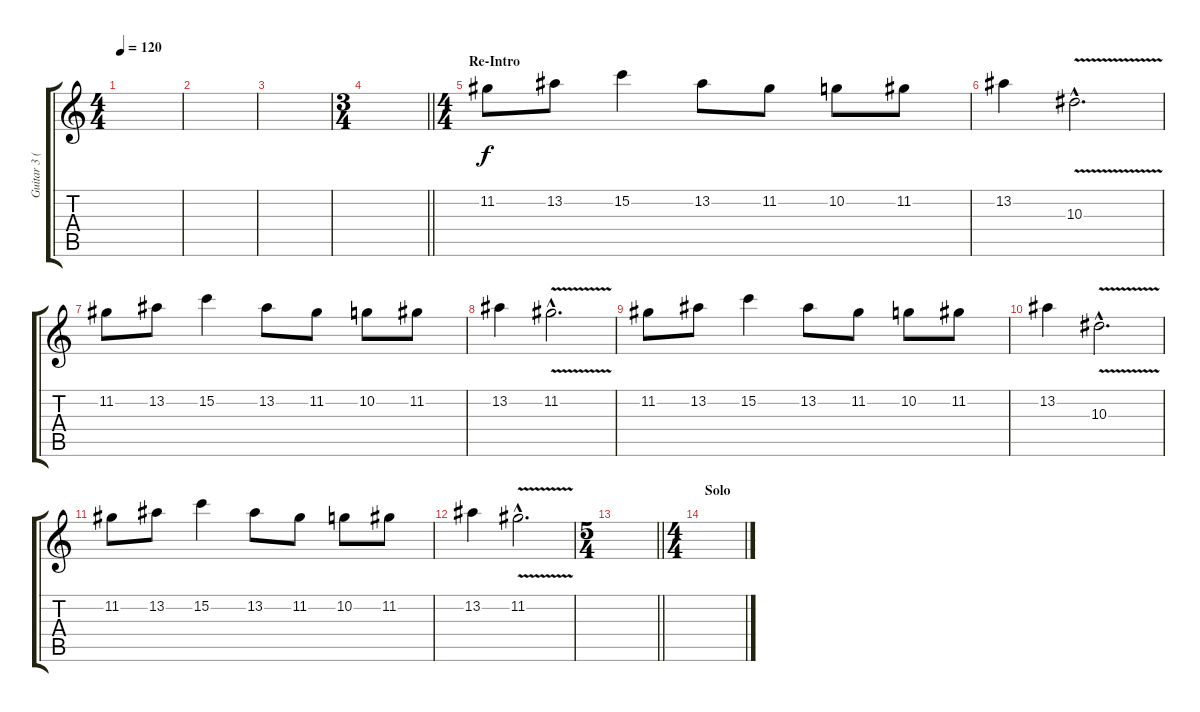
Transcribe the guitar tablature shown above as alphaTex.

\track ("Guitar 3 (Overdub)" "Guitar 3 (") {instrument overdrivenguitar}
\staff {score tabs}
\tuning (D4 A3 F3 C3 G2 C2) {hide}
\ts (4 4)
\tempo 120
\clef g2
\ks c
|
|
|
\ts (3 4)
\barLineRight lightlight
|
\ts (4 4)
\section ("" "Re-Intro")
11.2.8 13.2.8 15.2.4 13.2.8 11.2.8 10.2.8 11.2.8 |
13.2.4 10.3{v hac}.2{d} |
11.2.8 13.2.8 15.2.4 13.2.8 11.2.8 10.2.8 11.2.8 |
13.2.4 11.2{v hac}.2{d} |
11.2.8 13.2.8 15.2.4 13.2.8 11.2.8 10.2.8 11.2.8 |
13.2.4 10.3{v hac}.2{d} |
11.2.8 13.2.8 15.2.4 13.2.8 11.2.8 10.2.8 11.2.8 |
13.2.4 11.2{v hac}.2{d} |
\ts (5 4)
\barLineRight lightlight
|
\ts (4 4)
\section ("" "Solo")
